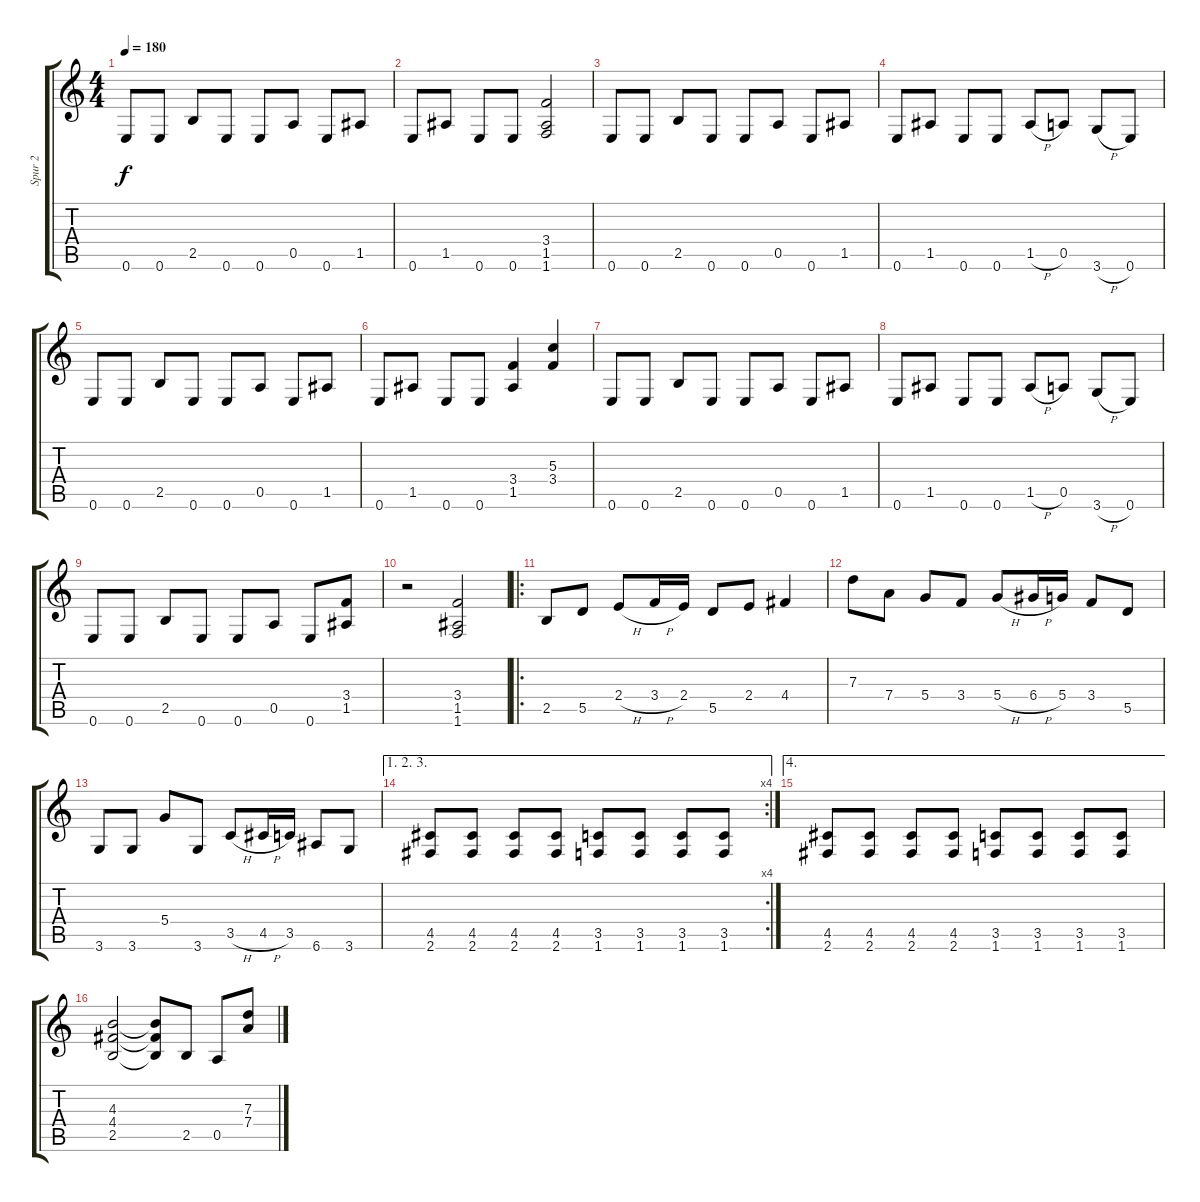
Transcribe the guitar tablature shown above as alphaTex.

\track ("Spur 2" "Spur 2") {instrument distortionguitar}
\staff {score tabs}
\tuning (E4 B3 G3 D3 A2 E2) {hide}
\ts (4 4)
\tempo 180
\clef g2
\ks c
0.6.8{dy f} 0.6.8 2.5.8 0.6.8 0.6.8 0.5.8 0.6.8 1.5.8 |
0.6.8 1.5.8 0.6.8 0.6.8 (3.4 1.5 1.6).2 |
0.6.8 0.6.8 2.5.8 0.6.8 0.6.8 0.5.8 0.6.8 1.5.8 |
0.6.8 1.5.8 0.6.8 0.6.8 1.5{h}.8 0.5.8 3.6{h}.8 0.6.8 |
0.6.8 0.6.8 2.5.8 0.6.8 0.6.8 0.5.8 0.6.8 1.5.8 |
0.6.8 1.5.8 0.6.8 0.6.8 (3.4 1.5).4 (5.3 3.4).4 |
0.6.8 0.6.8 2.5.8 0.6.8 0.6.8 0.5.8 0.6.8 1.5.8 |
0.6.8 1.5.8 0.6.8 0.6.8 1.5{h}.8 0.5.8 3.6{h}.8 0.6.8 |
0.6.8 0.6.8 2.5.8 0.6.8 0.6.8 0.5.8 0.6.8 (3.4 1.5).8 |
r.2 (3.4 1.5 1.6).2 |
\ro
2.5.8 5.5.8 2.4{h}.8 3.4{h}.16 2.4.16 5.5.8 2.4.8 4.4.4 |
7.3.8 7.4.8 5.4.8 3.4.8 5.4{h}.8 6.4{h}.16 5.4.16 3.4.8 5.5.8 |
3.6.8 3.6.8 5.4.8 3.6.8 3.5{h}.8 4.5{h}.16 3.5.16 6.6.8 3.6.8 |
\ae (1 2 3)
\rc 4
(4.5 2.6).8 (4.5 2.6).8 (4.5 2.6).8 (4.5 2.6).8 (3.5 1.6).8 (3.5 1.6).8 (3.5 1.6).8 (3.5 1.6).8 |
\ae 4
(4.5 2.6).8 (4.5 2.6).8 (4.5 2.6).8 (4.5 2.6).8 (3.5 1.6).8 (3.5 1.6).8 (3.5 1.6).8 (3.5 1.6).8 |
(4.3 4.4 2.5).2 (4.3{t} 4.4{t} 2.5{t}).8 2.5.8 0.5.8 (7.3 7.4).8
